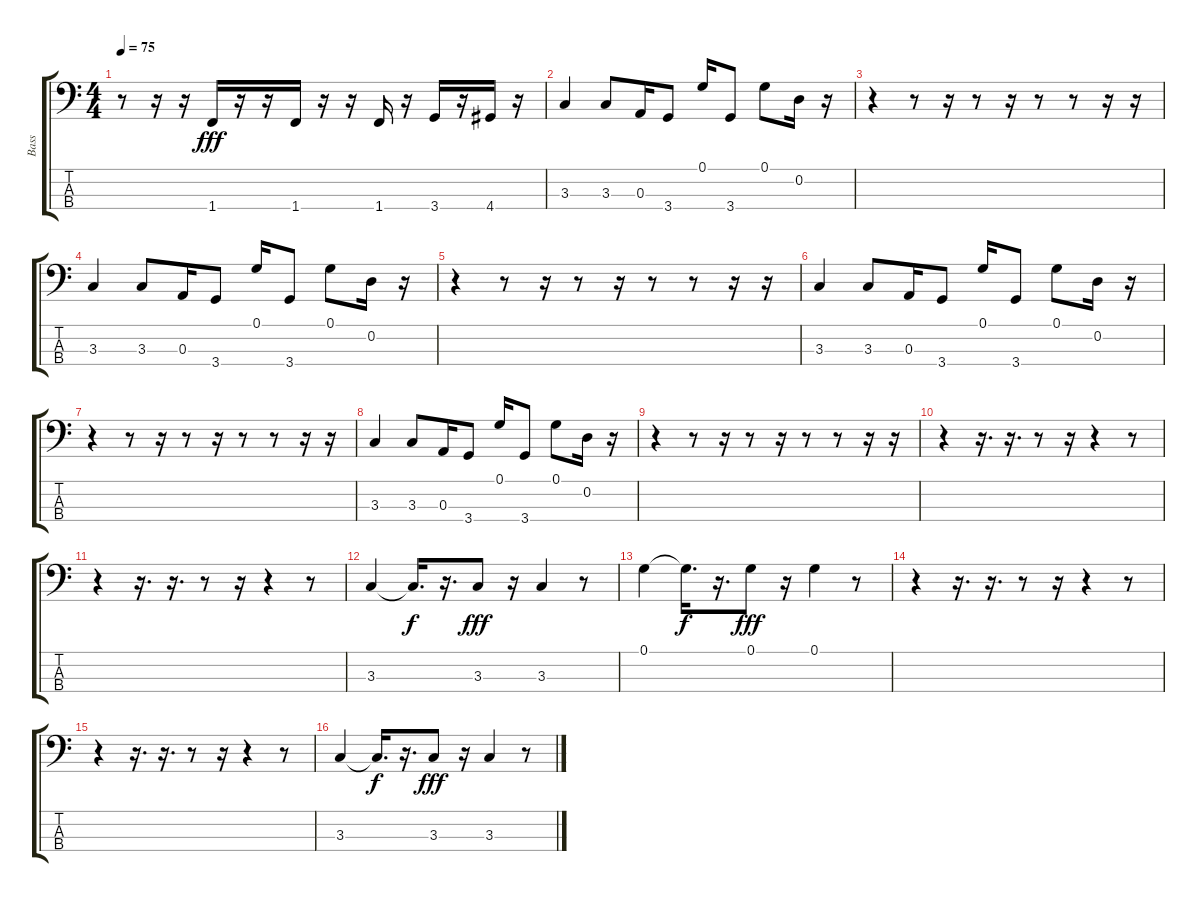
\track ("Bass" "Bass") {instrument electricbassfinger}
\staff {score tabs}
\tuning (G2 D2 A1 E1) {hide}
\ts (4 4)
\tempo 75
\clef f4
\ks c
r.8{dy fff} r.16 r.16 1.4.16 r.16 r.16 1.4.16 r.16 r.16 1.4.16 r.16 3.4.16 r.16 4.4.16 r.16 |
3.3.4 3.3.8 0.3.16 3.4.8 0.1.16 3.4.8 0.1.8 0.2.16 r.16 |
r.4 r.8 r.16 r.8 r.16 r.8 r.8 r.16 r.16 |
3.3.4 3.3.8 0.3.16 3.4.8 0.1.16 3.4.8 0.1.8 0.2.16 r.16 |
r.4 r.8 r.16 r.8 r.16 r.8 r.8 r.16 r.16 |
3.3.4 3.3.8 0.3.16 3.4.8 0.1.16 3.4.8 0.1.8 0.2.16 r.16 |
r.4 r.8 r.16 r.8 r.16 r.8 r.8 r.16 r.16 |
3.3.4 3.3.8 0.3.16 3.4.8 0.1.16 3.4.8 0.1.8 0.2.16 r.16 |
r.4 r.8 r.16 r.8 r.16 r.8 r.8 r.16 r.16 |
r.4{instrument electricbassfinger} r.16{d} r.16{d} r.8 r.16 r.4 r.8 |
r.4 r.16{d} r.16{d} r.8 r.16 r.4 r.8 |
3.3.4 3.3{t}.16{d dy f} r.16{d} 3.3.8{dy fff} r.16 3.3.4 r.8 |
0.1.4 0.1{t}.16{d dy f} r.16{d} 0.1.8{dy fff} r.16 0.1.4 r.8 |
r.4{instrument electricbassfinger} r.16{d} r.16{d} r.8 r.16 r.4 r.8 |
r.4 r.16{d} r.16{d} r.8 r.16 r.4 r.8 |
3.3.4 3.3{t}.16{d dy f} r.16{d} 3.3.8{dy fff} r.16 3.3.4 r.8
